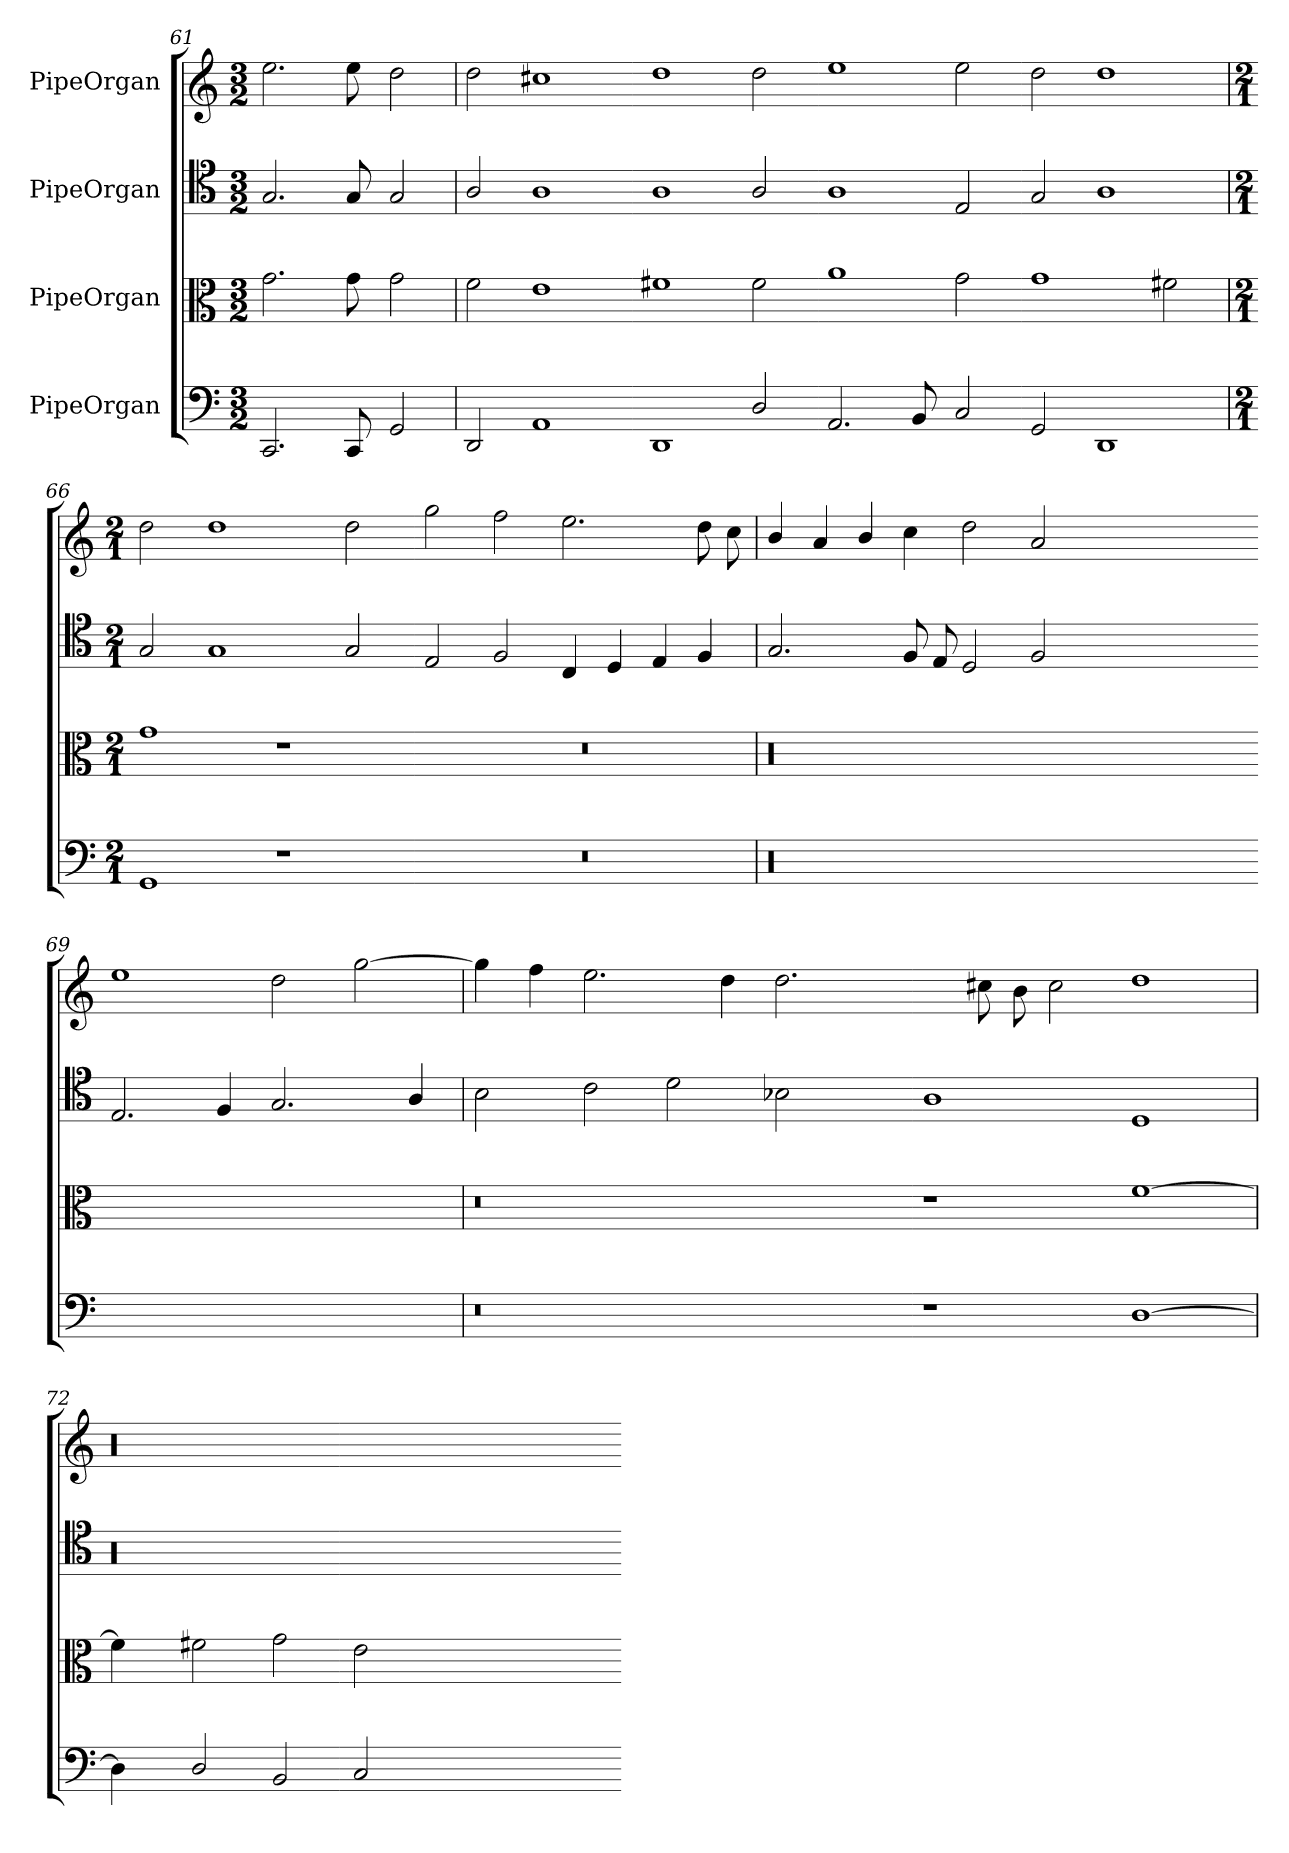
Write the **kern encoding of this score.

**kern	**kern	**kern	**kern
*part4	*part3	*part2	*part1
*staff4	*staff3	*staff2	*staff1
*I"PipeOrgan	*I"PipeOrgan	*I"PipeOrgan	*I"PipeOrgan
*clefF4	*clefC3	*clefC4	*clefG2
*k[]	*k[]	*k[]	*k[]
*C:	*C:	*C:	*C:
*M3/2	*M3/2	*M3/2	*M3/2
=61	=61	=61	=61
2.CC/	2.g\	2.G/	2.ee\
!LO:N:vis=8	!LO:N:vis=8	!LO:N:vis=8	!LO:N:vis=8
4CC/	4g\	4G/	4ee\
2GG/	2g\	2G/	2dd\
=62	=62	=62	=62
2DD/	2f\	2A/	2dd\
1AA	1e	1A	1cc#X
=63-	=63-	=63-	=63-
1DD	1f#X	1A	1dd
2D/	2f#\	2A/	2dd\
=64-	=64-	=64-	=64-
2.AA/	1a	1A	1ee
!LO:N:vis=8	!	!	!
4BB/	.	.	.
2C/	2g\	2E/	2ee\
=65-	=65-	=65-	=65-
2GG/	1g	2G/	2dd\
1DD	.	1A	1dd
.	2f#X\	.	.
=66	=66	=66	=66
*M2/1	*M2/1	*M2/1	*M2/1
1GG	1g	2G/	2dd\
.	.	1G	1dd
1r	1r	.	.
.	.	2G/	2dd\
=67-	=67-	=67-	=67-
0r	0r	2E/	2gg\
.	.	2F/	2ff\
.	.	4C/	2.ee\
.	.	4D/	.
.	.	4E/	.
.	.	4F/	8dd\
.	.	.	8cc\
=68	=68	=68	=68
00r	00r	2.G/	4b/
.	.	.	4a/
.	.	.	4b/
.	.	8F/	4cc\
.	.	8E/	.
.	.	2D/	2dd\
.	.	2F/	2a/
.	.	0ryy	0ryy
=69-	=69-	=69-	=69-
0ryy	0ryy	2.E/	1ee
.	.	4F/	.
.	.	2.G/	2dd\
.	.	.	[2gg\
.	.	4A/	.
=70	=70	=70	=70
0r	0r	2B\	4gg!\]
.	.	.	4ff\
.	.	2c\	2.ee\
.	.	2d\	.
.	.	.	4dd\
.	.	2B-X\	2.dd\
4ryy	4ryy	4ryy	.
=71-	=71-	=71-	=71-
1r	1r	1A	4ryy
.	.	.	8cc#X\
.	.	.	8b\
.	.	.	2cc#\
[1D	[1f	1D	1dd
=72	=72	=72	=72
!LO:N:vis=4	!LO:N:vis=4	!	!
2D!\]	2f!\]	00r	00r
2D/	2f#X\	.	.
2BB/	2g\	.	.
2C/	2e\	.	.
0ryy	0ryy	.	.
=-	=-	=-	=-
*-	*-	*-	*-
